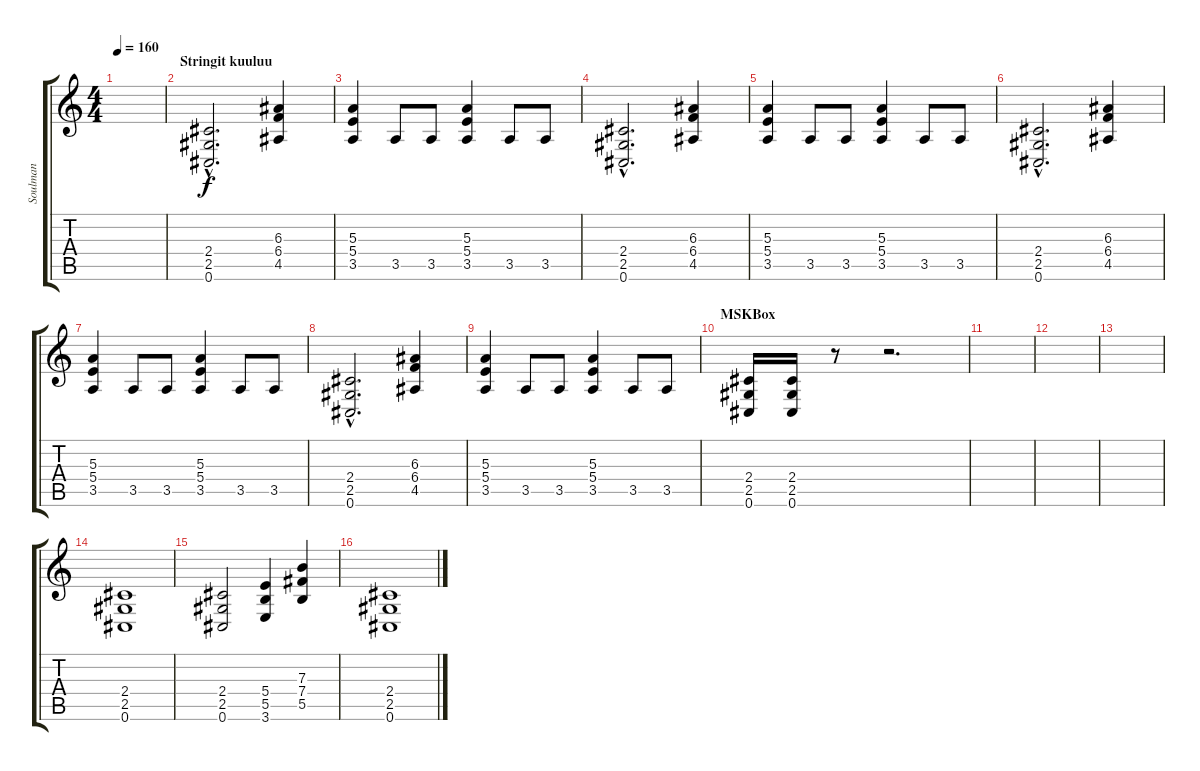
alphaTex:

\track ("Soulman" "Soulman") {instrument distortionguitar}
\staff {score tabs}
\tuning (Db4 Ab3 E3 B2 Gb2 Db2) {hide}
\ts (4 4)
\tempo 160
\clef g2
\ks c
|
\section ("" "Stringit kuuluu")
(2.4{hac} 2.5{hac} 0.6{hac}).2{d} (6.3 6.4 4.5).4 |
(5.3 5.4 3.5).4 3.5.8 3.5.8 (5.3 5.4 3.5).4 3.5.8 3.5.8 |
(2.4{hac} 2.5{hac} 0.6{hac}).2{d} (6.3 6.4 4.5).4 |
(5.3 5.4 3.5).4 3.5.8 3.5.8 (5.3 5.4 3.5).4 3.5.8 3.5.8 |
(2.4{hac} 2.5{hac} 0.6{hac}).2{d} (6.3 6.4 4.5).4 |
(5.3 5.4 3.5).4 3.5.8 3.5.8 (5.3 5.4 3.5).4 3.5.8 3.5.8 |
(2.4{hac} 2.5{hac} 0.6{hac}).2{d} (6.3 6.4 4.5).4 |
(5.3 5.4 3.5).4 3.5.8 3.5.8 (5.3 5.4 3.5).4 3.5.8 3.5.8 |
\section ("" "MSKBox")
(2.4 2.5 0.6).16 (2.4 2.5 0.6).16 r.8 r.2{d} |
|
|
|
(2.4 2.5 0.6).1 |
(2.4 2.5 0.6).2 (5.4 5.5 3.6).4 (7.3 7.4 5.5).4 |
(2.4 2.5 0.6).1
